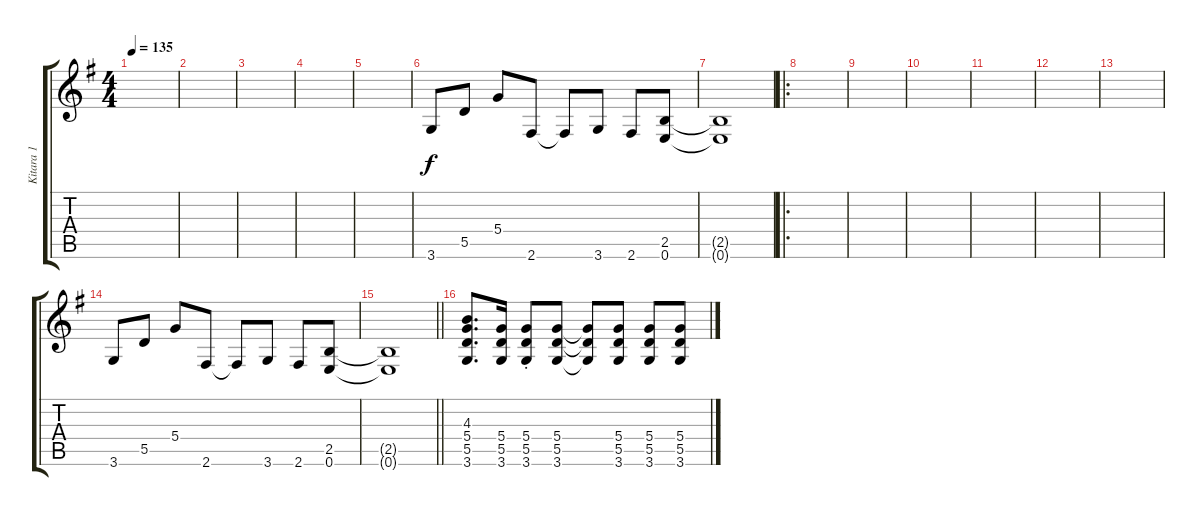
\track ("Kitara 1" "Kitara 1") {instrument distortionguitar}
\staff {score tabs}
\tuning (E4 B3 G3 D3 A2 E2) {hide}
\ts (4 4)
\tempo 135
\clef g2
\ks g
|
|
|
|
|
3.6.8 5.5.8 5.4.8 2.6.8 2.6{t}.8 3.6.8 2.6.8 (2.5 0.6).8 |
(2.5{t} 0.6{t}).1 |
\ro
|
|
|
|
|
|
3.6.8 5.5.8 5.4.8 2.6.8 2.6{t}.8 3.6.8 2.6.8 (2.5 0.6).8 |
\barLineRight lightlight
(2.5{t} 0.6{t}).1 |
(4.3 5.4 5.5 3.6).8{d} (5.4 5.5 3.6).16 (5.4{st} 5.5{st} 3.6{st}).8 (5.4 5.5 3.6).8 (5.4{t} 5.5{t} 3.6{t}).8 (5.4 5.5 3.6).8 (5.4 5.5 3.6).8 (5.4 5.5 3.6).8
